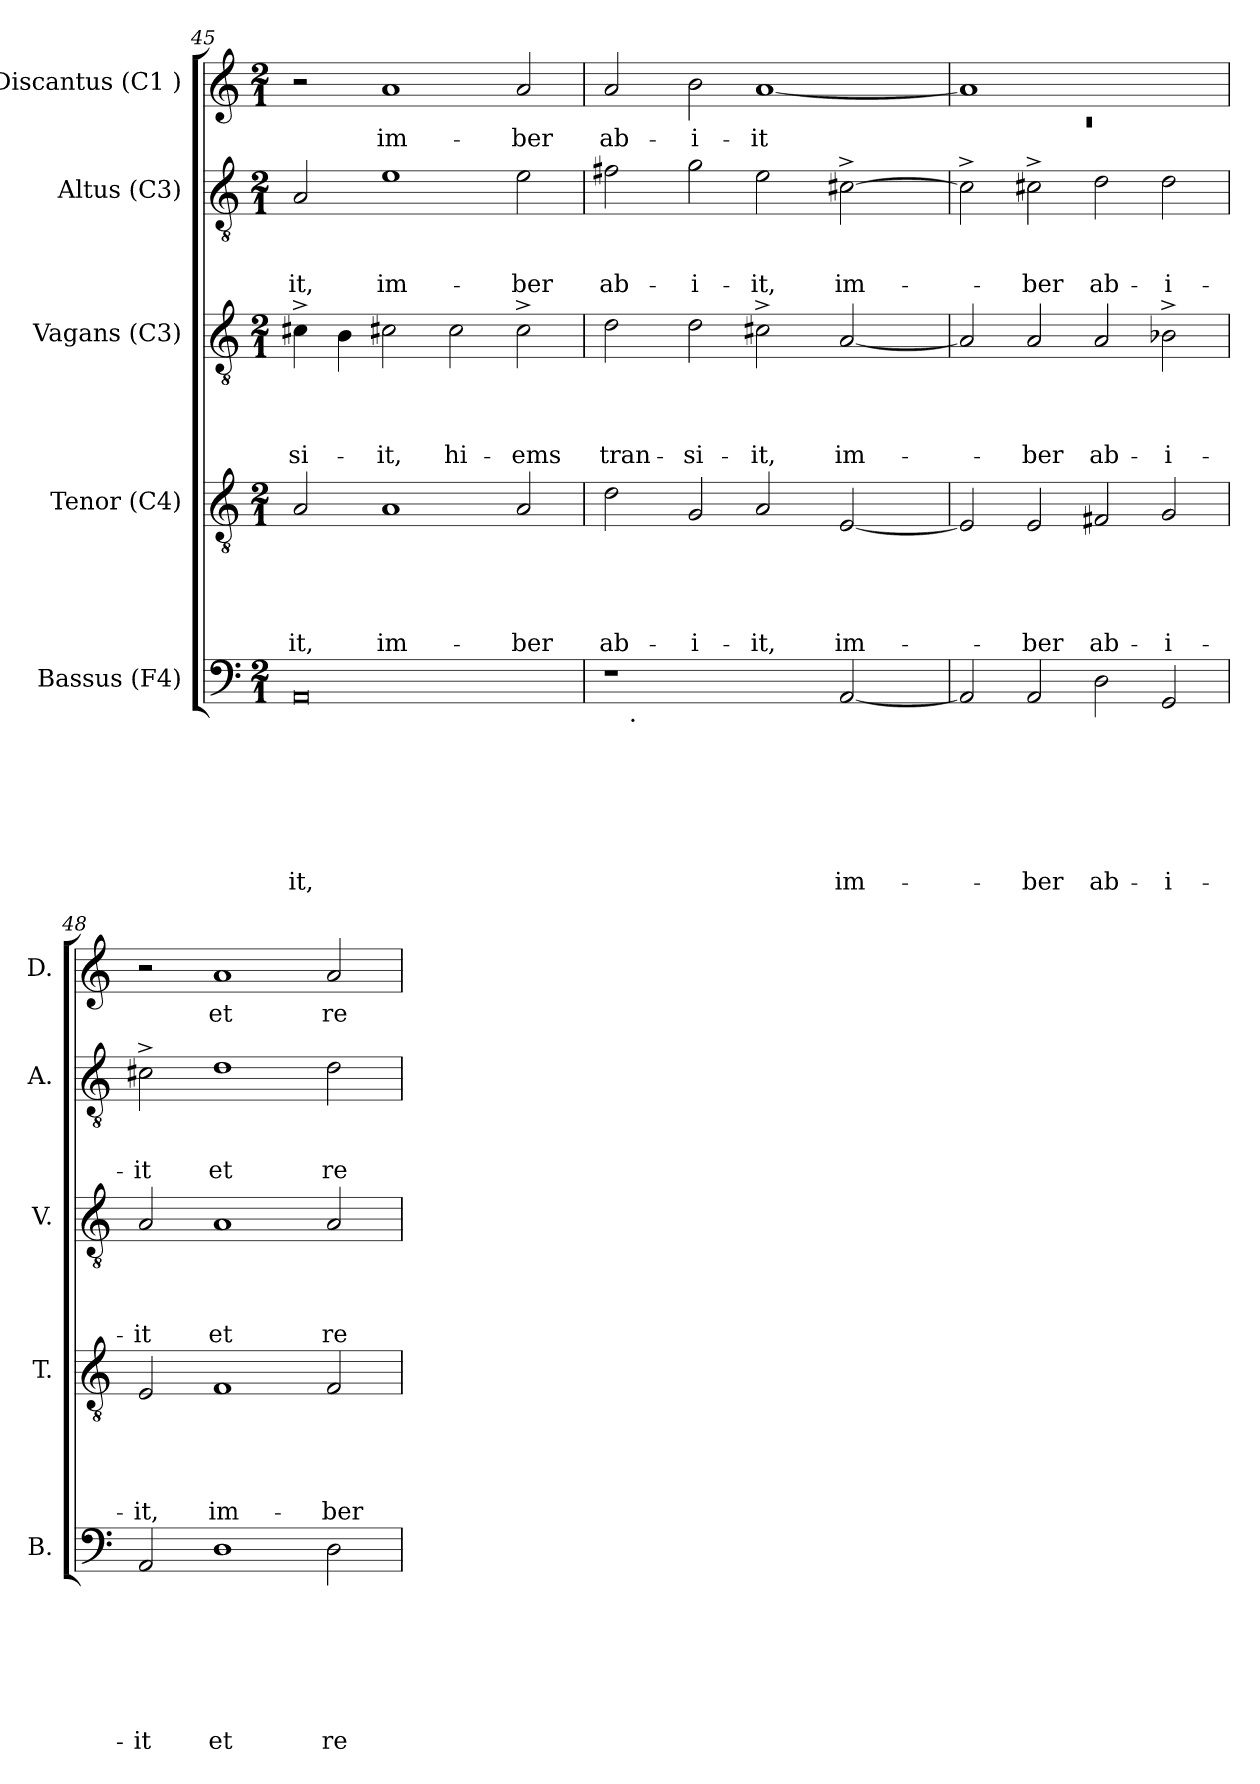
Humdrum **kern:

**kern	**text	**text	**text	**text	**text	**text	**text	**kern	**text	**text	**text	**text	**text	**kern	**text	**text	**text	**text	**kern	**text	**text	**text	**kern	**text
*part5	*part5	*part5	*part5	*part5	*part5	*part5	*part5	*part4	*part4	*part4	*part4	*part4	*part4	*part3	*part3	*part3	*part3	*part3	*part2	*part2	*part2	*part2	*part1	*part1
*staff5	*staff5	*staff5	*staff5	*staff5	*staff5	*staff5	*staff5	*staff4	*staff4	*staff4	*staff4	*staff4	*staff4	*staff3	*staff3	*staff3	*staff3	*staff3	*staff2	*staff2	*staff2	*staff2	*staff1	*staff1
*I"Bassus (F4)	*	*	*	*	*	*	*	*I"Tenor (C4)	*	*	*	*	*	*I"Vagans (C3)	*	*	*	*	*I"Altus (C3)	*	*	*	*I"Discantus (C1 )	*
*I'B.	*	*	*	*	*	*	*	*I'T.	*	*	*	*	*	*I'V.	*	*	*	*	*I'A.	*	*	*	*I'D.	*
*clefF4	*	*	*	*	*	*	*	*clefGv2	*	*	*	*	*	*clefGv2	*	*	*	*	*clefGv2	*	*	*	*clefG2	*
*k[]	*	*	*	*	*	*	*	*k[]	*	*	*	*	*	*k[]	*	*	*	*	*k[]	*	*	*	*k[]	*
*C:	*	*	*	*	*	*	*	*C:	*	*	*	*	*	*C:	*	*	*	*	*C:	*	*	*	*C:	*
*M2/1	*	*	*	*	*	*	*	*M2/1	*	*	*	*	*	*M2/1	*	*	*	*	*M2/1	*	*	*	*M2/1	*
=45	=45	=45	=45	=45	=45	=45	=45	=45	=45	=45	=45	=45	=45	=45	=45	=45	=45	=45	=45	=45	=45	=45	=45	=45
!	!	!	!	!	!	!	!LO:LY:b	!	!	!	!	!	!LO:LY:b	!	!	!	!	!LO:LY:b	!	!	!	!LO:LY:b	!	!
0AA	.	.	.	.	.	.	-it,	2A/	.	.	.	.	-it,	4c#^>\	.	.	.	-si-	2A/	.	.	-it,	2r	.
.	.	.	.	.	.	.	.	.	.	.	.	.	.	4B\	.	.	.	.	.	.	.	.	.	.
!	!	!	!	!	!	!	!	!	!	!	!	!	!LO:LY:b	!	!	!	!	!LO:LY:b	!	!	!	!LO:LY:b	!	!LO:LY:b
.	.	.	.	.	.	.	.	1A	.	.	.	.	im-	2c#X\	.	.	.	-it,	1e	.	.	im-	1a	im-
!	!	!	!	!	!	!	!	!	!	!	!	!	!	!	!	!	!	!LO:LY:b	!	!	!	!	!	!
.	.	.	.	.	.	.	.	.	.	.	.	.	.	2c#\	.	.	.	hi-	.	.	.	.	.	.
!	!	!	!	!	!	!	!	!	!	!	!	!	!LO:LY:b	!	!	!	!	!LO:LY:b	!	!	!	!LO:LY:b	!	!LO:LY:b
.	.	.	.	.	.	.	.	2A/	.	.	.	.	-ber	2c#^>\	.	.	.	-ems	2e\	.	.	-ber	2a/	-ber
=46	=46	=46	=46	=46	=46	=46	=46	=46	=46	=46	=46	=46	=46	=46	=46	=46	=46	=46	=46	=46	=46	=46	=46	=46
!	!	!	!	!	!	!	!	!	!	!	!	!	!LO:LY:b	!	!	!	!	!LO:LY:b	!	!	!	!LO:LY:b	!	!LO:LY:b
*^	*	*	*	*	*	*	*	*	*	*	*	*	*	*	*	*	*	*	*	*	*	*	*	*
1r	16.ryy	.	.	.	.	.	.	.	2d\	.	.	.	.	ab-	2d\	.	.	.	tran-	2f#X\	.	.	ab-	2a/	ab-
!	!LO:TX:b:t=.	!	!	!	!	!	!	!	!	!	!	!	!	!	!	!	!	!	!	!	!	!	!	!	!
.	1ryy	.	.	.	.	.	.	.	.	.	.	.	.	.	.	.	.	.	.	.	.	.	.	.	.
!	!	!	!	!	!	!	!	!	!	!	!	!	!	!LO:LY:b	!	!	!	!	!LO:LY:b	!	!	!	!LO:LY:b	!	!LO:LY:b
.	.	.	.	.	.	.	.	.	2G/	.	.	.	.	-i-	2d\	.	.	.	-si-	2g\	.	.	-i-	2b\	-i-
!	!	!	!	!	!	!	!	!	!	!	!	!	!	!LO:LY:b	!	!	!	!	!LO:LY:b	!	!	!	!LO:LY:b	!	!LO:LY:b
2ryy	.	.	.	.	.	.	.	.	2A/	.	.	.	.	-it,	2c#X^>\	.	.	.	-it,	2e\	.	.	-it,	[<1a	-it
.	2ryy	.	.	.	.	.	.	.	.	.	.	.	.	.	.	.	.	.	.	.	.	.	.	.	.
!	!	!	!	!	!	!	!	!LO:LY:b	!	!	!	!	!	!LO:LY:b	!	!	!	!	!LO:LY:b	!	!	!	!LO:LY:b	!	!
[<2AA/	.	.	.	.	.	.	.	im-	[<2E/	.	.	.	.	im-	[<2A/	.	.	.	im-	[>2c#X^>\	.	.	im-	.	.
.	4ryy	.	.	.	.	.	.	.	.	.	.	.	.	.	.	.	.	.	.	.	.	.	.	.	.
.	8ryy	.	.	.	.	.	.	.	.	.	.	.	.	.	.	.	.	.	.	.	.	.	.	.	.
.	32ryy	.	.	.	.	.	.	.	.	.	.	.	.	.	.	.	.	.	.	.	.	.	.	.	.
=47	=47	=47	=47	=47	=47	=47	=47	=47	=47	=47	=47	=47	=47	=47	=47	=47	=47	=47	=47	=47	=47	=47	=47	=47	=47
*	*	*	*	*	*	*	*	*	*	*	*	*	*	*	*	*	*	*	*	*	*	*	*	*^	*
!	!	!	!	!	!	!	!	!	!	!	!	!	!	!	!	!	!	!	!	!	!	!	!	!	!LO:N:vis=1	!
*v	*v	*	*	*	*	*	*	*	*	*	*	*	*	*	*	*	*	*	*	*	*	*	*	*	*	*
2AA/]	.	.	.	.	.	.	.	2E/]	.	.	.	.	.	2A/]	.	.	.	.	2c#^>\]	.	.	.	1a]	0rc	.
!	!	!	!	!	!	!	!LO:LY:b	!	!	!	!	!	!LO:LY:b	!	!	!	!	!LO:LY:b	!	!	!	!LO:LY:b	!	!	!
2AA/	.	.	.	.	.	.	-ber	2E/	.	.	.	.	-ber	2A/	.	.	.	-ber	2c#X^>\	.	.	-ber	.	.	.
!	!	!	!	!	!	!	!LO:LY:b	!	!	!	!	!	!LO:LY:b	!	!	!	!	!LO:LY:b	!	!	!	!LO:LY:b	!	!	!
2D\	.	.	.	.	.	.	ab-	2F#X/	.	.	.	.	ab-	2A/	.	.	.	ab-	2d\	.	.	ab-	1ryy	.	.
!	!	!	!	!	!	!	!LO:LY:b	!	!	!	!	!	!LO:LY:b	!	!	!	!	!LO:LY:b	!	!	!	!LO:LY:b	!	!	!
2GG/	.	.	.	.	.	.	-i-	2G/	.	.	.	.	-i-	2B-X^>\	.	.	.	-i-	2d\	.	.	-i-	.	.	.
*	*	*	*	*	*	*	*	*	*	*	*	*	*	*	*	*	*	*	*	*	*	*	*v	*v	*
!!LO:LB:g=z
=48	=48	=48	=48	=48	=48	=48	=48	=48	=48	=48	=48	=48	=48	=48	=48	=48	=48	=48	=48	=48	=48	=48	=48	=48
!	!	!	!	!	!	!	!LO:LY:b	!	!	!	!	!	!LO:LY:b	!	!	!	!	!LO:LY:b	!	!	!	!LO:LY:b	!	!
2AA/	.	.	.	.	.	.	-it	2E/	.	.	.	.	-it,	2A/	.	.	.	-it	2c#X^>\	.	.	-it	2r	.
!	!	!	!	!	!	!	!LO:LY:b	!	!	!	!	!	!LO:LY:b	!	!	!	!	!LO:LY:b	!	!	!	!LO:LY:b	!	!LO:LY:b
1D	.	.	.	.	.	.	et	1F	.	.	.	.	im-	1A	.	.	.	et	1d	.	.	et	1a	et
!	!	!	!	!	!	!	!LO:LY:b	!	!	!	!	!	!LO:LY:b	!	!	!	!	!LO:LY:b	!	!	!	!LO:LY:b	!	!LO:LY:b
2D\	.	.	.	.	.	.	re-	2F/	.	.	.	.	-ber	2A/	.	.	.	re-	2d\	.	.	re-	2a/	re-
=	=	=	=	=	=	=	=	=	=	=	=	=	=	=	=	=	=	=	=	=	=	=	=	=
*-	*-	*-	*-	*-	*-	*-	*-	*-	*-	*-	*-	*-	*-	*-	*-	*-	*-	*-	*-	*-	*-	*-	*-	*-
